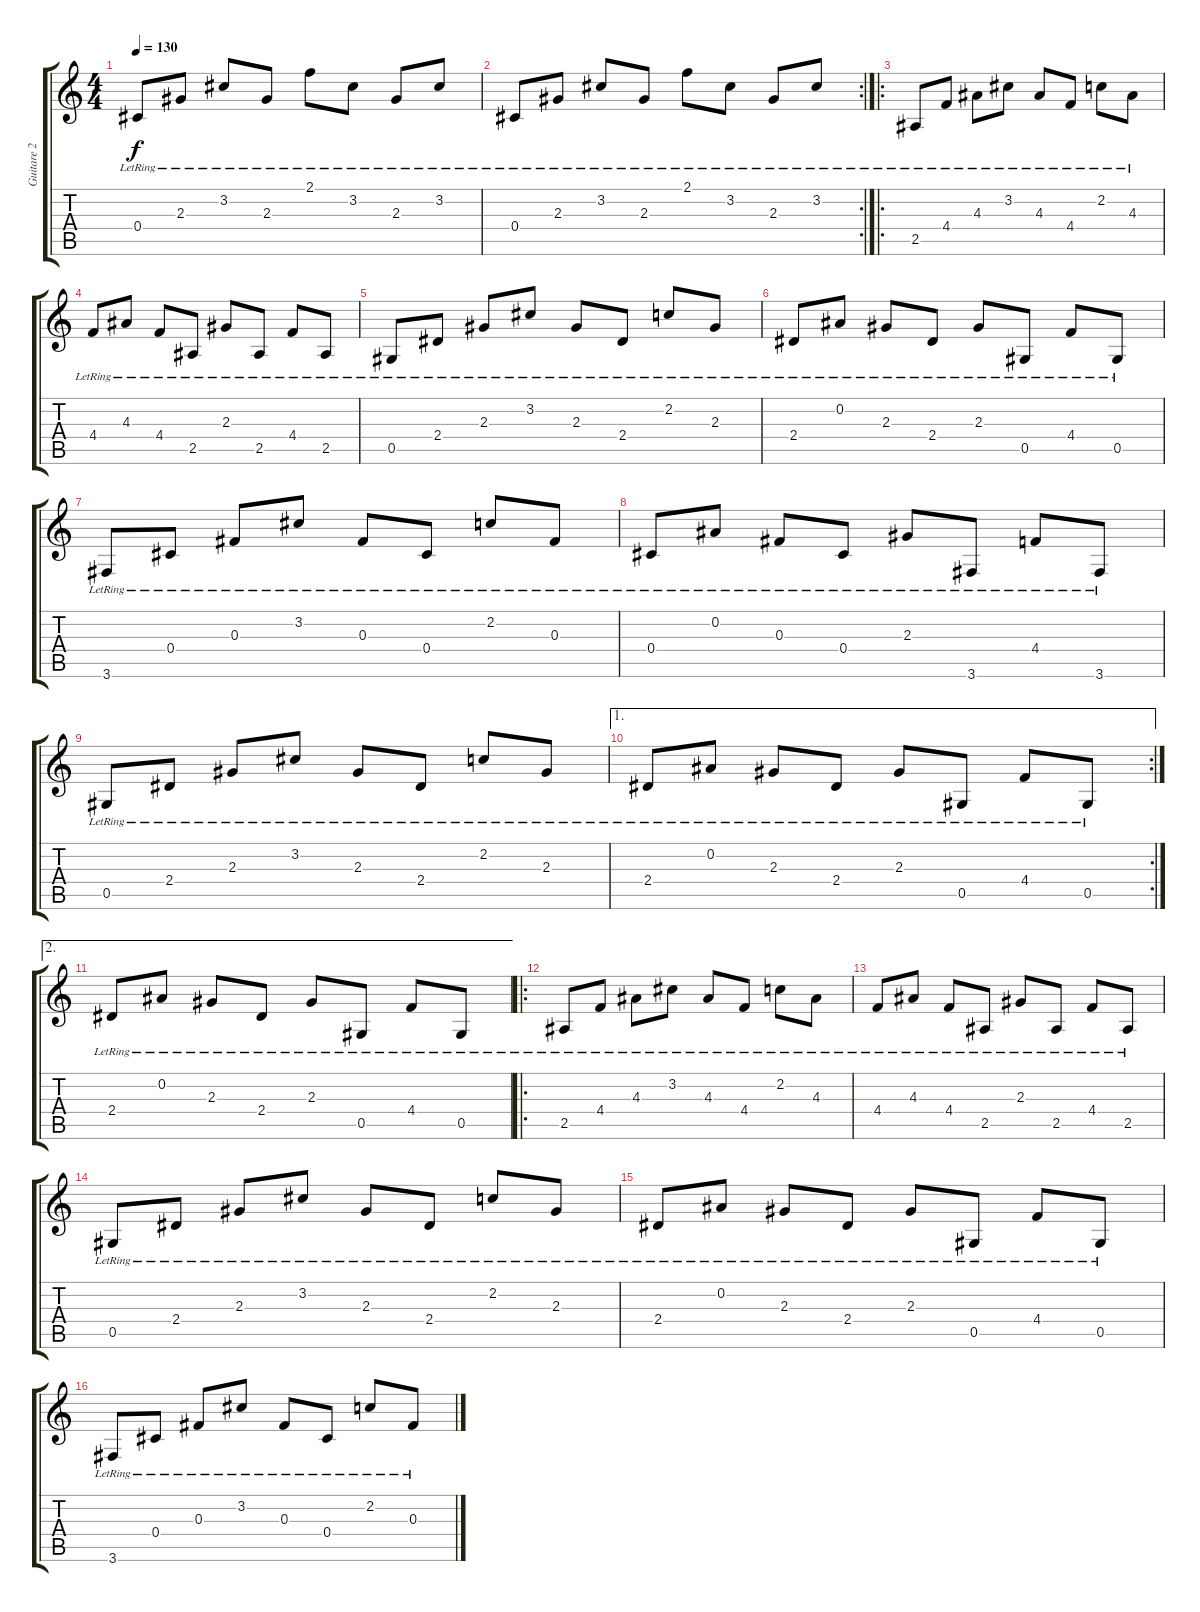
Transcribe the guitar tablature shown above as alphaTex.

\track ("Guitare 2" "Guitare 2") {instrument distortionguitar}
\staff {score tabs}
\tuning (Eb4 Bb3 Gb3 Db3 Ab2 Eb2) {hide}
\ts (4 4)
\tempo 130
\clef g2
\ks c
0.4{lr}.8{dy f} 2.3{lr}.8 3.2{lr}.8 2.3{lr}.8 2.1{lr}.8 3.2{lr}.8 2.3{lr}.8 3.2{lr}.8 |
\rc 2
0.4{lr}.8 2.3{lr}.8 3.2{lr}.8 2.3{lr}.8 2.1{lr}.8 3.2{lr}.8 2.3{lr}.8 3.2{lr}.8 |
\ro
2.5{lr}.8{instrument acousticguitarnylon} 4.4{lr}.8 4.3{lr}.8 3.2{lr}.8 4.3{lr}.8 4.4{lr}.8 2.2{lr}.8 4.3{lr}.8 |
4.4{lr}.8 4.3{lr}.8 4.4{lr}.8 2.5{lr}.8 2.3{lr}.8 2.5{lr}.8 4.4{lr}.8 2.5{lr}.8 |
0.5{lr}.8 2.4{lr}.8 2.3{lr}.8 3.2{lr}.8 2.3{lr}.8 2.4{lr}.8 2.2{lr}.8 2.3{lr}.8 |
2.4{lr}.8 0.2{lr}.8 2.3{lr}.8 2.4{lr}.8 2.3{lr}.8 0.5{lr}.8 4.4{lr}.8 0.5{lr}.8 |
3.6{lr}.8 0.4{lr}.8 0.3{lr}.8 3.2{lr}.8 0.3{lr}.8 0.4{lr}.8 2.2{lr}.8 0.3{lr}.8 |
0.4{lr}.8 0.2{lr}.8 0.3{lr}.8 0.4{lr}.8 2.3{lr}.8 3.6{lr}.8 4.4{lr}.8 3.6{lr}.8 |
0.5{lr}.8 2.4{lr}.8 2.3{lr}.8 3.2{lr}.8 2.3{lr}.8 2.4{lr}.8 2.2{lr}.8 2.3{lr}.8 |
\ae 1
\rc 2
2.4{lr}.8 0.2{lr}.8 2.3{lr}.8 2.4{lr}.8 2.3{lr}.8 0.5{lr}.8 4.4{lr}.8 0.5{lr}.8 |
\ae 2
2.4{lr}.8 0.2{lr}.8 2.3{lr}.8 2.4{lr}.8 2.3{lr}.8 0.5{lr}.8 4.4{lr}.8 0.5{lr}.8 |
\ro
2.5{lr}.8 4.4{lr}.8 4.3{lr}.8 3.2{lr}.8 4.3{lr}.8 4.4{lr}.8 2.2{lr}.8 4.3{lr}.8 |
4.4{lr}.8 4.3{lr}.8 4.4{lr}.8 2.5{lr}.8 2.3{lr}.8 2.5{lr}.8 4.4{lr}.8 2.5{lr}.8 |
0.5{lr}.8 2.4{lr}.8 2.3{lr}.8 3.2{lr}.8 2.3{lr}.8 2.4{lr}.8 2.2{lr}.8 2.3{lr}.8 |
2.4{lr}.8 0.2{lr}.8 2.3{lr}.8 2.4{lr}.8 2.3{lr}.8 0.5{lr}.8 4.4{lr}.8 0.5{lr}.8 |
3.6{lr}.8 0.4{lr}.8 0.3{lr}.8 3.2{lr}.8 0.3{lr}.8 0.4{lr}.8 2.2{lr}.8 0.3{lr}.8
